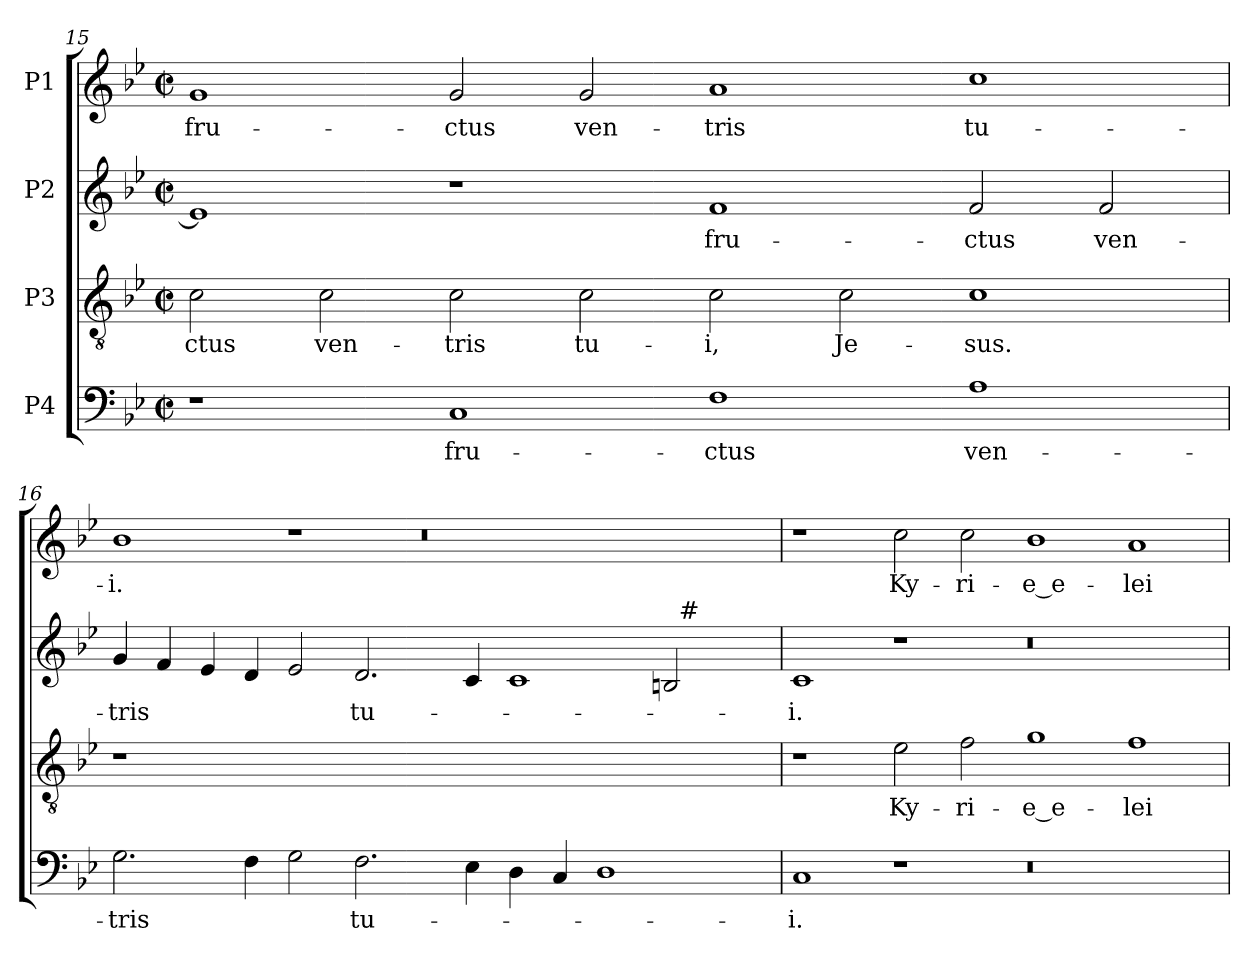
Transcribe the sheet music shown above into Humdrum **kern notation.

**kern	**text	**kern	**text	**kern	**text	**kern	**text
*part4	*part4	*part3	*part3	*part2	*part2	*part1	*part1
*staff4	*staff4	*staff3	*staff3	*staff2	*staff2	*staff1	*staff1
*I"P4	*	*I"P3	*	*I"P2	*	*I"P1	*
!!LO:LB:g=z
*clefF4	*	*clefGv2	*	*clefG2	*	*clefG2	*
*	*	*ITrd7c12	*	*	*	*	*
*k[b-e-]	*	*k[b-e-]	*	*k[b-e-]	*	*k[b-e-]	*
*B-:	*	*B-:	*	*B-:	*	*B-:	*
*M2/2	*	*M2/2	*	*M2/2	*	*M2/2	*
*met(c|)	*	*met(c|)	*	*met(c|)	*	*met(c|)	*
=15	=15	=15	=15	=15	=15	=15	=15
!	!	!	!LO:LY:b:color=#000000	!	!	!	!
!	!	!	!	!	!	!	!LO:LY:b:color=#000000
1r	.	2Ci\	-ctus	1e-i]	.	1gi	fru-
!	!	!	!LO:LY:b:color=#000000	!	!	!	!
.	.	2Ci\	ven-	.	.	.	.
!	!LO:LY:b:color=#000000	!	!	!	!	!	!
!	!	!	!LO:LY:b:color=#000000	!	!	!	!
!	!	!	!	!	!	!	!LO:LY:b:color=#000000
1Ci	fru-	2Ci\	-tris	1r	.	2gi/	-ctus
!	!	!	!LO:LY:b:color=#000000	!	!	!	!
!	!	!	!	!	!	!	!LO:LY:b:color=#000000
.	.	2Ci\	tu-	.	.	2gi/	ven-
!	!LO:LY:b:color=#000000	!	!	!	!	!	!
!	!	!	!LO:LY:b:color=#000000	!	!	!	!
!	!	!	!	!	!LO:LY:b:color=#000000	!	!
!	!	!	!	!	!	!	!LO:LY:b:color=#000000
1Fi	-ctus	2Ci\	-i,	1fi	fru-	1ai	-tris
!	!	!	!LO:LY:b:color=#000000	!	!	!	!
.	.	2Ci\	Je-	.	.	.	.
!	!LO:LY:b:color=#000000	!	!	!	!	!	!
!	!	!	!LO:LY:b:color=#000000	!	!	!	!
!	!	!	!	!	!LO:LY:b:color=#000000	!	!
!	!	!	!	!	!	!	!LO:LY:b:color=#000000
1Ai	ven-	1Ci	-sus.	2fi/	-ctus	1cci	tu-
!	!	!	!	!	!LO:LY:b:color=#000000	!	!
.	.	.	.	2fi/	ven-	.	.
=16	=16	=16	=16	=16	=16	=16	=16
!	!LO:LY:b:color=#000000	!LO:N:vis=1	!	!	!	!	!
!	!	!	!	!	!LO:LY:b:color=#000000	!	!
!	!	!	!	!	!	!	!LO:LY:b:color=#000000
*	*	*	*	*^	*	*	*
2.Gi\	-tris	1r	.	4gi/	1ryy	-tris	1b-i	-i.
.	.	.	.	4fi/	.	.	.	.
.	.	.	.	4e-i/	.	.	.	.
4Fi\	.	.	.	4di/	.	.	.	.
2Gi\	.	0.ryy	.	2e-i/	1ryy	.	1r	.
!	!LO:LY:b:color=#000000	!	!	!	!	!	!	!
!	!	!	!	!	!	!LO:LY:b:color=#000000	!	!
2.Fi\	tu-	.	.	2.di/	.	tu-	.	.
.	.	.	.	.	1ryy	.	0r	.
4E-i\	.	.	.	4ci/	.	.	.	.
4Di\	.	.	.	1ci	.	.	.	.
4Ci/	.	.	.	.	.	.	.	.
1Di	.	.	.	.	2ryy	.	.	.
.	.	.	.	2Bi/	32ryy	.	.	.
.	.	.	.	.	256ryy	.	.	.
!	!	!	!	!	!LO:TX:a:t=#	!	!	!
.	.	.	.	.	4ryy	.	.	.
.	.	.	.	.	8ryy	.	.	.
.	.	.	.	.	16ryy	.	.	.
.	.	.	.	.	64..ryy	.	.	.
*	*	*	*	*v	*v	*	*	*
=17	=17	=17	=17	=17	=17	=17	=17
*	*	*	*	*^	*	*	*
!	!LO:LY:b:color=#000000	!	!	!	!	!	!	!
*	*	*	*	*v	*v	*	*	*
*	*	*	*	*^	*	*	*
!	!	!	!	!	!	!LO:LY:b:color=#000000	!	!
*	*	*	*	*v	*v	*	*	*
1Ci	-i.	1r	.	1ci	-i.	1r	.
!	!	!	!LO:LY:b:color=#000000	!	!	!	!
!	!	!	!	!	!	!	!LO:LY:b:color=#000000
1r	.	2E-i\	Ky-	1r	.	2cci\	Ky-
!	!	!	!LO:LY:b:color=#000000	!	!	!	!
!	!	!	!	!	!	!	!LO:LY:b:color=#000000
.	.	2Fi\	-ri-	.	.	2cci\	-ri-
!	!	!	!LO:LY:b:color=#000000	!	!	!	!
!	!	!	!	!	!	!	!LO:LY:b:color=#000000
0r	.	1Gi	-e_e-	0r	.	1b-i	-e_e-
!	!	!	!LO:LY:b:color=#000000	!	!	!	!
!	!	!	!	!	!	!	!LO:LY:b:color=#000000
.	.	1Fi	-lei-	.	.	1ai	-lei-
=	=	=	=	=	=	=	=
*-	*-	*-	*-	*-	*-	*-	*-
